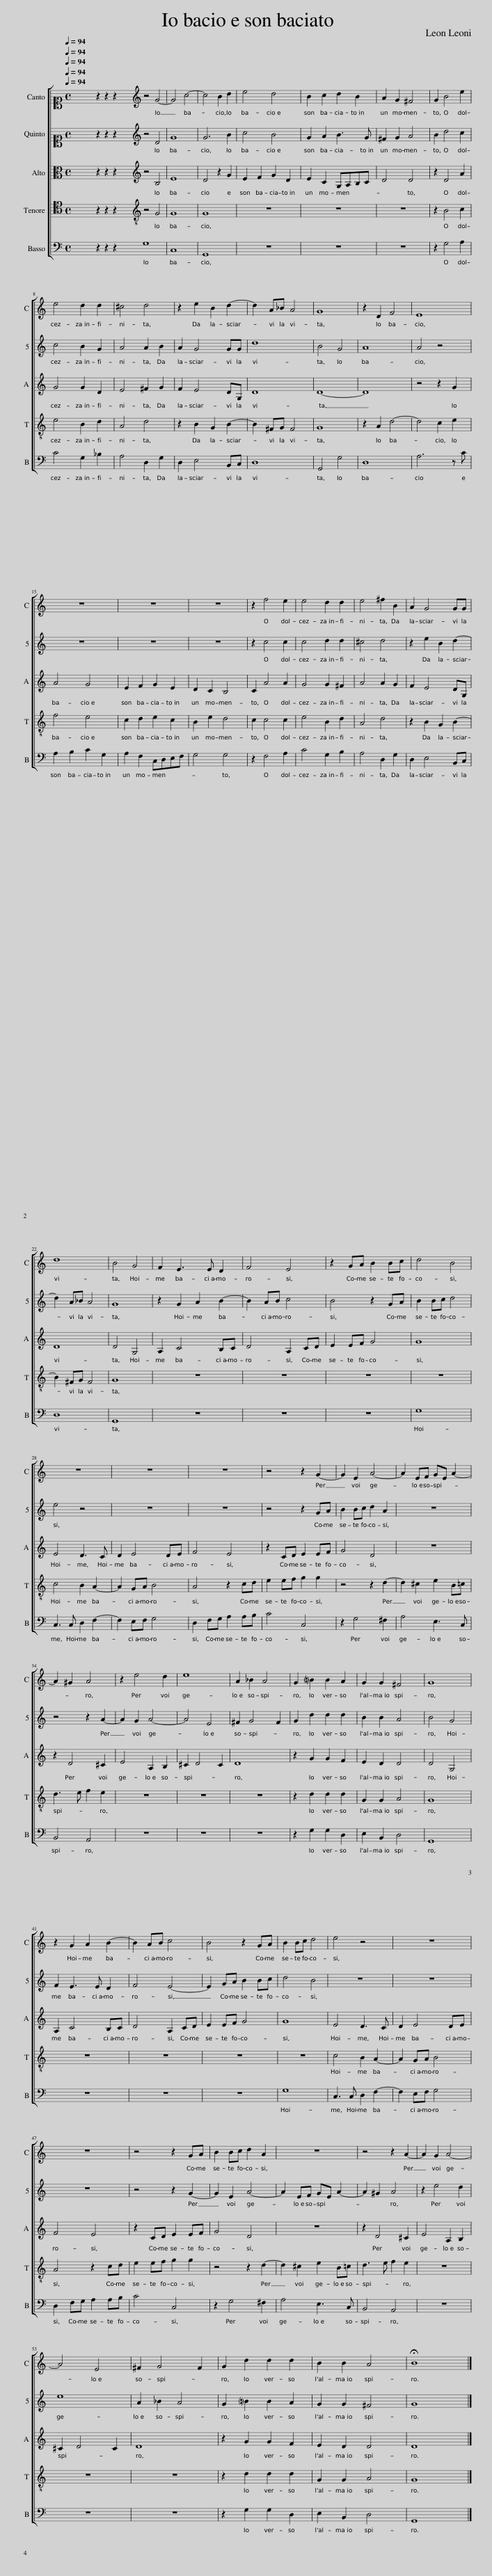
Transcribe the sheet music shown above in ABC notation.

X:1
%%score [ 1 2 3 4 5 ]
L:1/8
Q:1/4=94
M:4/4
I:linebreak $
K:C
V:1 alto1
V:2 alto1
V:3 alto
V:4 tenor
V:5 bass
V:1
 x8 | z2 z2 z2 x2 | z4 G4- | G4 c4- | c4 B2 d2 | %5
 e4 d4 | B2 c2 d2 B2 | A2 G2 ^F4 | G2 B4 e2 |$ e4 d2 d2 | %10
 ^c4 d4 | z2 e2 B2 d2- | d2 A_B A4 | G8 | z2 D2 F4 | %15
 E8 |$ z8 | z8 | z8 | z2 f4 e2 | %20
 e4 d2 d2 | e4 ^f2 B2 | A2 G4 GG |$ d8 | B4 G4 | %25
 F2 E3 E D2 | F4 E4 | z2 GA B2 Bc | d4 B4 |$ z8 | %30
 z8 | z8 | z4 z2 G2- | G2 E2 A4- | A2 EF GE A2- |$ %35
 A2 ^G2 A4 | z2 e4 d2 | e8 | A2 _B2 A4 | G2 !courtesy!=B2 B2 A2 | %40
 G2 G2 ^F4 | G8 |$ z2 G2 A2 B2- | B2 AB c4 | B4 z2 GA | %45
 B2 Bc d4 | e4 z4 | z8 |$ z8 | z4 z2 GA | %50
 B2 Bc d2 A2 | z8 | z4 z2 A2- | A2 G2 A4- |$ A4 E4 | %55
 ^F2 G4 F2 | G2 d2 d2 d2 | B2 B2 A4 | !fermata!B8 |] %59
V:2
 x8 | z2 z2 z2 x2 | z4 D4 | G8 | G6 B2 | %5
 c4 B4 | G2 A2 B3 G | ^F2 G2 A4 | B2 d4 c2 |$ c4 B2 G2 | %10
 A4 A2 B2 | A2 G4 GG | d8 | B4 G4 | A8 | %15
 A4 z4 |$ z8 | z8 | z8 | z2 c4 c2 | %20
 c4 d2 d2 | ^c4 d4 | z2 e2 B2 d2- |$ d2 A_B A4 | G8 | %25
 z2 G2 A2 B2- | B2 AB c4 | B4 z2 GA | B2 Bc d4 |$ e4 z4 | %30
 z8 | z8 | z4 z2 GA | B2 Bc d2 A2 | z8 |$ %35
 z4 z2 A2- | A2 G2 A4- | A4 E4 | ^F2 G4 F2 | G2 d2 d2 d2 | %40
 B2 B2 A4 | B4 G4 |$ F2 E3 E D2 | F4 E4- | E2 GA B2 Bc | %45
 d4 B4 | z8 | z8 |$ z8 | z4 z2 G2- | %50
 G2 E2 A4- | A2 EF GE A2- | A2 ^G2 A4 | z2 e4 d2 |$ e8 | %55
 A2 _B2 A4 | G2 !courtesy!=B2 B2 A2 | G2 G2 ^F4 | G8 |] %59
V:3
 x8 | z2 z2 z2 x2 | z4 B,4 | E8 | D4 z2 G2 | %5
 E2 F2 G2 D2 | E2 C2 G,A,B,C | D4 D4 | z2 D4 A2 |$ G4 G2 D2 | %10
 E4 ^F2 G2 | F2 E4 DG, | D8 | D8- | D8 | %15
 z4 z2 G2 |$ A4 G4 | E2 F2 G2 E2 | D2 C2 B,4 | C2 A4 A2 | %20
 G4 G2 ^F2 | A4 A2 G2 | F2 E4 DG, |$ D8 | D4 G,4 | %25
 A,2 C4 B,C | D4 A,2 CD | E2 EF G4 | G8 |$ E4 D3 C | %30
 D2 E4 DE | F4 E4 | z2 CD E2 EF | G4 D4 | z8 |$ %35
 z2 D4 ^C2 | E4 A,2 B,2 | ^C2 D4 C2 | D8 | z2 G2 G2 F2 | %40
 E2 D2 D4 | D4 G,4 |$ A,2 C4 B,C | D4 A,2 CD | E2 EF G4 | %45
 G8 | E4 D3 C | D2 E4 DE |$ F4 E4 | z2 CD E2 EF | %50
 G4 D4 | z8 | z2 D4 ^C2 | E4 A,2 B,2 |$ ^C2 D4 C2 | %55
 D8 | z2 G2 G2 F2 | E2 D2 D4 | D8 |] %59
V:4
 x8 | z2 z2 z2 x2 | z4 G,4 | G,8 | G,8 | %5
 z8 | z8 | z8 | z2 B,4 C2 |$ E4 B,2 D2 | %10
 A,4 D4 | z2 B,2 G,2 B,2- | B,2 ^F,G, F,4 | G,8 | z2 A,2 D4- | %15
 D4 C2 E2 |$ F4 E4 | C2 D2 E2 C2 | B,2 E2 D4 | C2 C4 C2 | %20
 E4 B,2 D2 | A,4 D4 | z2 B,2 G,2 B,2- |$ B,2 ^F,G, F,4 | G,8 | %25
 z8 | z8 | z8 | z8 |$ C4 B,2 A,2- | %30
 A,2 G,A, B,4 | A,4 z2 CD | E2 EF G2 G2 | z4 z2 D2- | D2 ^C2 E2 B,=C |$ %35
 D3 E F2 E2 | z8 | z8 | z8 | z2 D2 D2 D2 | %40
 G,2 G,2 A,4 | G,8 |$ z8 | z8 | z8 | %45
 z8 | C4 B,2 A,2- | A,2 G,A, B,4 |$ A,4 z2 CD | E2 EF G2 G2 | %50
 z4 z2 D2- | D2 ^C2 E2 B,=C | D3 E F2 E2 | z8 |$ z8 | %55
 z8 | z2 D2 D2 D2 | G,2 G,2 A,4 | G,8 |] %59
V:5
 x8 | z2 z2 z2 x2 | G,8 | C,8 | G,,8 | %5
 z8 | z8 | z8 | z2 G,4 A,2 |$ C4 G,2 _B,2 | %10
 A,4 D,2 G,2 | D,2 E,4 B,,C, | D,8 | G,,4 G,4 | D,8 | %15
 A,6 z C |$ A,2 B,2 C2 G,2 | A,2 F,2 C,D,E,F, | G,4 G,4 | z2 F,4 A,2 | %20
 C4 G,2 B,2 | A,4 D,2 G,2 | D,2 E,4 B,,C, |$ D,8 | G,,8 | %25
 z8 | z8 | z8 | G,8 |$ C,3 C, D,2 F,2- | %30
 F,2 E,F, G,4 | D,2 F,G, A,2 A,B, | C4 C,4 | z2 G,4 ^F,2 | A,4 E,3 C, |$ %35
 B,,4 A,,4 | z8 | z8 | z8 | z2 G,2 G,2 D,2 | %40
 E,2 B,,2 D,4 | G,,8 |$ z8 | z8 | z8 | %45
 G,8 | C,3 C, D,2 F,2- | F,2 E,F, G,4 |$ D,2 F,G, A,2 A,B, | C4 C,4 | %50
 z2 G,4 ^F,2 | A,4 E,3 C, | B,,4 A,,4 | z8 |$ z8 | %55
 z8 | z2 G,2 G,2 D,2 | E,2 B,,2 D,4 | G,,8 |] %59
